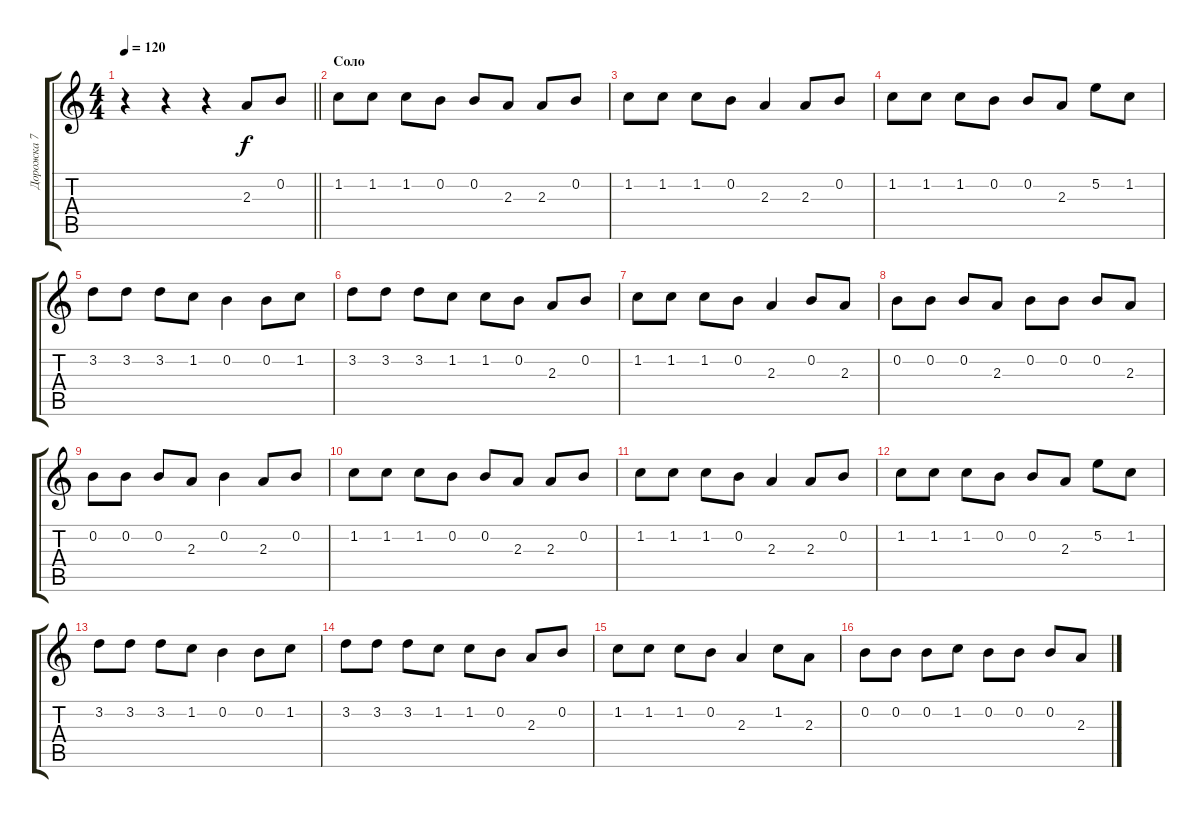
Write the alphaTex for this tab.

\track ("Дорожка 7" "Дорожка 7") {instrument overdrivenguitar}
\staff {score tabs}
\tuning (E4 B3 G3 D3 A2 E2) {hide}
\ts (4 4)
\tempo 120
\clef g2
\barLineRight lightlight
\ks c
r.4{dy f} r.4 r.4 2.3.8 0.2.8 |
\section ("" "Соло")
1.2.8 1.2.8 1.2.8 0.2.8 0.2.8 2.3.8 2.3.8 0.2.8 |
1.2.8 1.2.8 1.2.8 0.2.8 2.3.4 2.3.8 0.2.8 |
1.2.8 1.2.8 1.2.8 0.2.8 0.2.8 2.3.8 5.2.8 1.2.8 |
3.2.8 3.2.8 3.2.8 1.2.8 0.2.4 0.2.8 1.2.8 |
3.2.8 3.2.8 3.2.8 1.2.8 1.2.8 0.2.8 2.3.8 0.2.8 |
1.2.8 1.2.8 1.2.8 0.2.8 2.3.4 0.2.8 2.3.8 |
0.2.8 0.2.8 0.2.8 2.3.8 0.2.8 0.2.8 0.2.8 2.3.8 |
0.2.8 0.2.8 0.2.8 2.3.8 0.2.4 2.3.8 0.2.8 |
1.2.8 1.2.8 1.2.8 0.2.8 0.2.8 2.3.8 2.3.8 0.2.8 |
1.2.8 1.2.8 1.2.8 0.2.8 2.3.4 2.3.8 0.2.8 |
1.2.8 1.2.8 1.2.8 0.2.8 0.2.8 2.3.8 5.2.8 1.2.8 |
3.2.8 3.2.8 3.2.8 1.2.8 0.2.4 0.2.8 1.2.8 |
3.2.8 3.2.8 3.2.8 1.2.8 1.2.8 0.2.8 2.3.8 0.2.8 |
1.2.8 1.2.8 1.2.8 0.2.8 2.3.4 1.2.8 2.3.8 |
0.2.8 0.2.8 0.2.8 1.2.8 0.2.8 0.2.8 0.2.8 2.3.8
